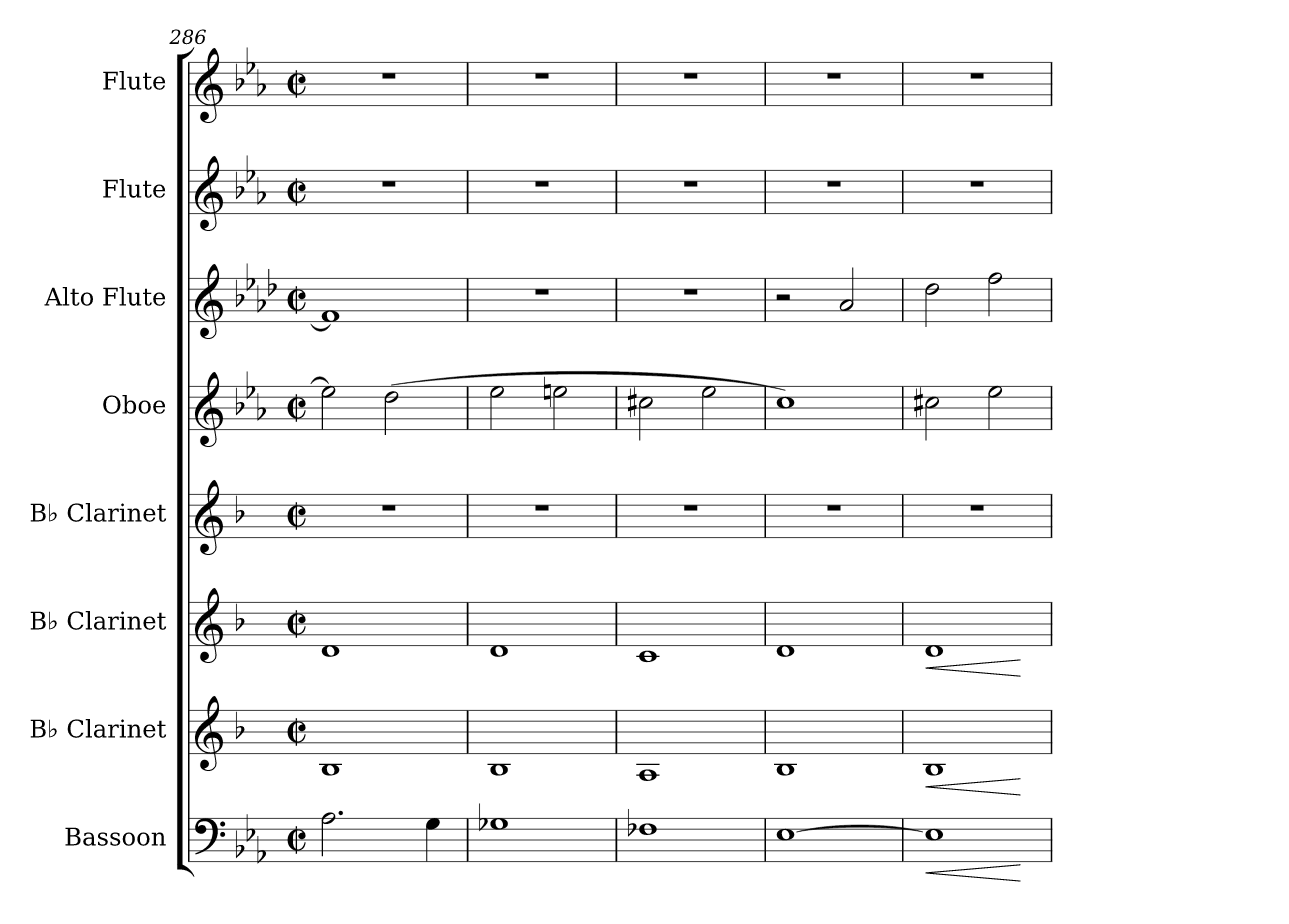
**kern	**dynam	**kern	**dynam	**kern	**dynam	**kern	**kern	**kern	**kern	**kern
*part8	*part8	*part7	*part7	*part6	*part6	*part5	*part4	*part3	*part2	*part1
*staff8	*staff8	*staff7	*staff7	*staff6	*staff6	*staff5	*staff4	*staff3	*staff2	*staff1
*I"Bassoon	*	*I"B♭ Clarinet	*	*I"B♭ Clarinet	*	*I"B♭ Clarinet	*I"Oboe	*I"Alto Flute	*I"Flute	*I"Flute
*I'Bsn.	*	*I'B♭ Cl.	*	*I'B♭ Cl.	*	*I'B♭ Cl.	*I'Ob.	*I'A. Fl.	*I'Fl.	*I'Fl.
*clefF4	*	*clefG2	*	*clefG2	*	*clefG2	*clefG2	*clefG2	*clefG2	*clefG2
*	*	*ITrd1c2	*	*ITrd1c2	*	*ITrd1c2	*	*ITrd3c5	*	*
*k[b-e-a-]	*	*k[b-e-a-]	*	*k[b-e-a-]	*	*k[b-e-a-]	*k[b-e-a-]	*k[b-e-a-]	*k[b-e-a-]	*k[b-e-a-]
*M2/2	*	*M2/2	*	*M2/2	*	*M2/2	*M2/2	*M2/2	*M2/2	*M2/2
*met(c|)	*	*met(c|)	*	*met(c|)	*	*met(c|)	*met(c|)	*met(c|)	*met(c|)	*met(c|)
=286	=286	=286	=286	=286	=286	=286	=286	=286	=286	=286
2.A-\	.	1A-	.	1c	.	1r	2ee-\]	1c]	1r	1r
.	.	.	.	.	.	.	(>2dd\	.	.	.
4G\	.	.	.	.	.	.	.	.	.	.
=287	=287	=287	=287	=287	=287	=287	=287	=287	=287	=287
1G-X	.	1A-	.	1c	.	1r	2ee-\	1r	1r	1r
.	.	.	.	.	.	.	2een\	.	.	.
=288	=288	=288	=288	=288	=288	=288	=288	=288	=288	=288
1F-X	.	1G	.	1B-	.	1r	2cc#X\	1r	1r	1r
.	.	.	.	.	.	.	2ee-\	.	.	.
=289	=289	=289	=289	=289	=289	=289	=289	=289	=289	=289
[1E-	.	1A-	.	1c	.	1r	1cc)	2r	1r	1r
.	.	.	.	.	.	.	.	2e-/	.	.
=290	=290	=290	=290	=290	=290	=290	=290	=290	=290	=290
!	!LO:HP:b	!	!LO:HP:b	!	!LO:HP:b	!	!	!	!	!
1E-]	<	1A-	<	1c	<	1r	2cc#X\	2a-\	1r	1r
.	.	.	.	.	.	.	2ee-\	2cc\	.	.
.	[	.	[	.	[	.	.	.	.	.
=	=	=	=	=	=	=	=	=	=	=
*-	*-	*-	*-	*-	*-	*-	*-	*-	*-	*-
